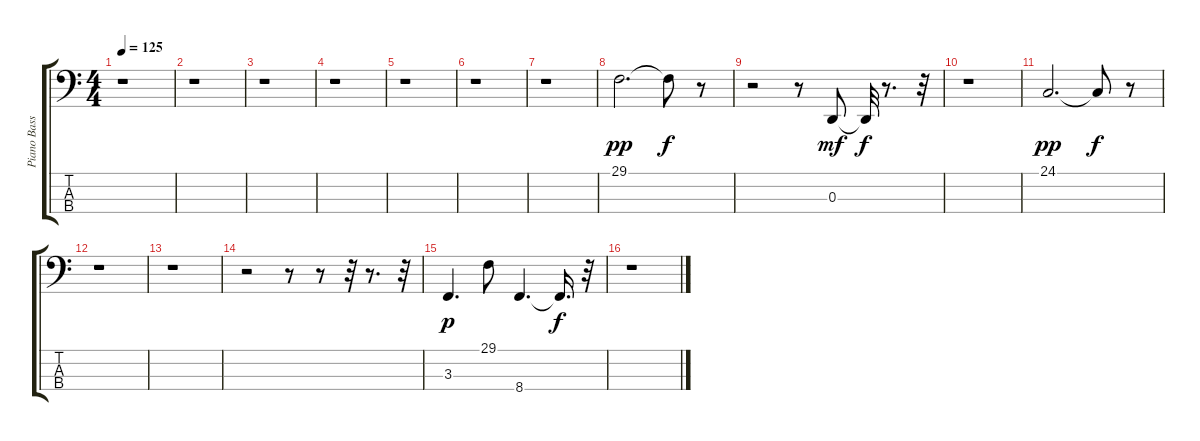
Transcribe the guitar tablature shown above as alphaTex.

\track ("Piano Bass" "Piano Bass") {solo instrument acousticgrandpiano}
\staff {score tabs}
\tuning (C-1 G2 D2 A1) {hide}
\ts (4 4)
\tempo 125
\clef f4
\ks c
r.1{dy mp} |
r.1 |
r.1 |
r.1 |
r.1 |
r.1 |
r.1 |
29.1.2{d dy pp} 29.1{t}.8{dy f} r.8 |
r.2 r.8 0.3.8{dy mf} 0.3{t}.32{dy f} r.8{d} r.32 |
r.1 |
24.1.2{d dy pp} 24.1{t}.8{dy f} r.8 |
r.1 |
r.1 |
r.2 r.8 r.8 r.32 r.8{d} r.32 |
3.3.4{d dy p} 29.1.8 8.4.4{d} 8.4{t}.16{d dy f} r.32 |
r.1
